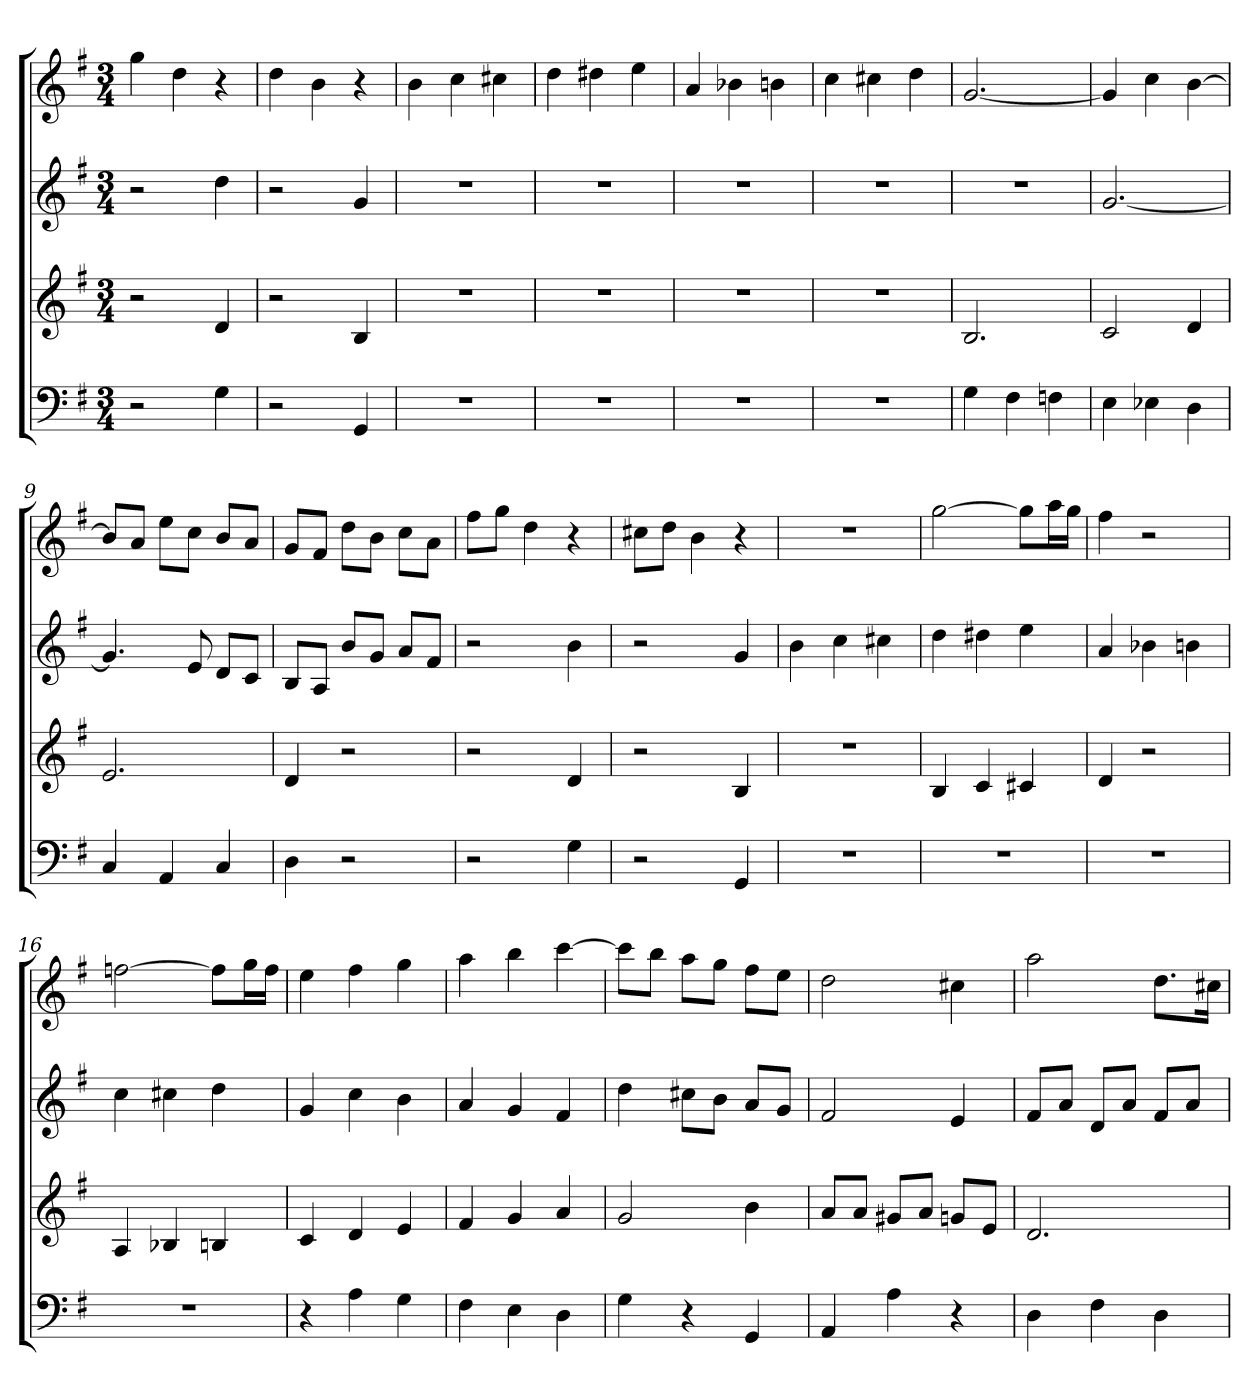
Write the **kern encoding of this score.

**kern	**kern	**kern	**kern
*part4	*part3	*part2	*part1
*staff4	*staff3	*staff2	*staff1
*k[f#]	*k[f#]	*k[f#]	*k[f#]
*G:	*G:	*G:	*G:
*M3/4	*M3/4	*M3/4	*M3/4
=	=	=	=
2r	2r	2r	4gg
.	.	.	4dd
4G	4d	4dd	4r
=2	=2	=2	=2
2r	2r	2r	4dd
.	.	.	4b
4GG	4B	4g	4r
=3	=3	=3	=3
2.r	2.r	2.r	4b
.	.	.	4cc
.	.	.	4cc#X
=4	=4	=4	=4
2.r	2.r	2.r	4dd
.	.	.	4dd#X
.	.	.	4ee
=5	=5	=5	=5
2.r	2.r	2.r	4a
.	.	.	4b-X
.	.	.	4bn
=6	=6	=6	=6
2.r	2.r	2.r	4cc
.	.	.	4cc#X
.	.	.	4dd
=7	=7	=7	=7
4G	2.B	2.r	[2.g
4F#	.	.	.
4Fn	.	.	.
=8	=8	=8	=8
4E	2c	[2.g	4g]
4E-X	.	.	4cc
4D	4d	.	[4b
=9	=9	=9	=9
4C	2.e	4.g]	8bL]
.	.	.	8aJ
4AA	.	.	8eeL
.	.	8e	8ccJ
4C	.	8dL	8bL
.	.	8cJ	8aJ
=10	=10	=10	=10
4D	4d	8BL	8gL
.	.	8AJ	8f#J
2r	2r	8bL	8ddL
.	.	8gJ	8bJ
.	.	8aL	8ccL
.	.	8f#J	8aJ
=11	=11	=11	=11
2r	2r	2r	8ff#L
.	.	.	8ggJ
.	.	.	4dd
4G	4d	4b	4r
=12	=12	=12	=12
2r	2r	2r	8cc#XL
.	.	.	8ddJ
.	.	.	4b
4GG	4B	4g	4r
=13	=13	=13	=13
2.r	2.r	4b	2.r
.	.	4cc	.
.	.	4cc#X	.
=14	=14	=14	=14
2.r	4B	4dd	[2gg
.	4c	4dd#X	.
.	4c#X	4ee	8ggL]
.	.	.	16aaL
.	.	.	16ggJJ
=15	=15	=15	=15
2.r	4d	4a	4ff#
.	2r	4b-X	2r
.	.	4bn	.
=16	=16	=16	=16
2.r	4A	4cc	[2ffn
.	4B-X	4cc#X	.
.	4Bn	4dd	8ffL]
.	.	.	16ggL
.	.	.	16ffJJ
=17	=17	=17	=17
4r	4c	4g	4ee
4A	4d	4cc	4ff#
4G	4e	4b	4gg
=18	=18	=18	=18
4F#	4f#	4a	4aa
4E	4g	4g	4bb
4D	4a	4f#	[4ccc
=19	=19	=19	=19
4G	2g	4dd	8cccL]
.	.	.	8bbJ
4r	.	8cc#XL	8aaL
.	.	8bJ	8ggJ
4GG	4b	8aL	8ff#L
.	.	8gJ	8eeJ
=20	=20	=20	=20
4AA	8aL	2f#	2dd
.	8aJ	.	.
4A	8g#XL	.	.
.	8aJ	.	.
4r	8gnL	4e	4cc#X
.	8eJ	.	.
=21	=21	=21	=21
4D	2.d	8f#L	2aa
.	.	8aJ	.
4F#	.	8dL	.
.	.	8aJ	.
4D	.	8f#L	8.ddL
.	.	8aJ	.
.	.	.	16cc#XJk
=	=	=	=
*-	*-	*-	*-
